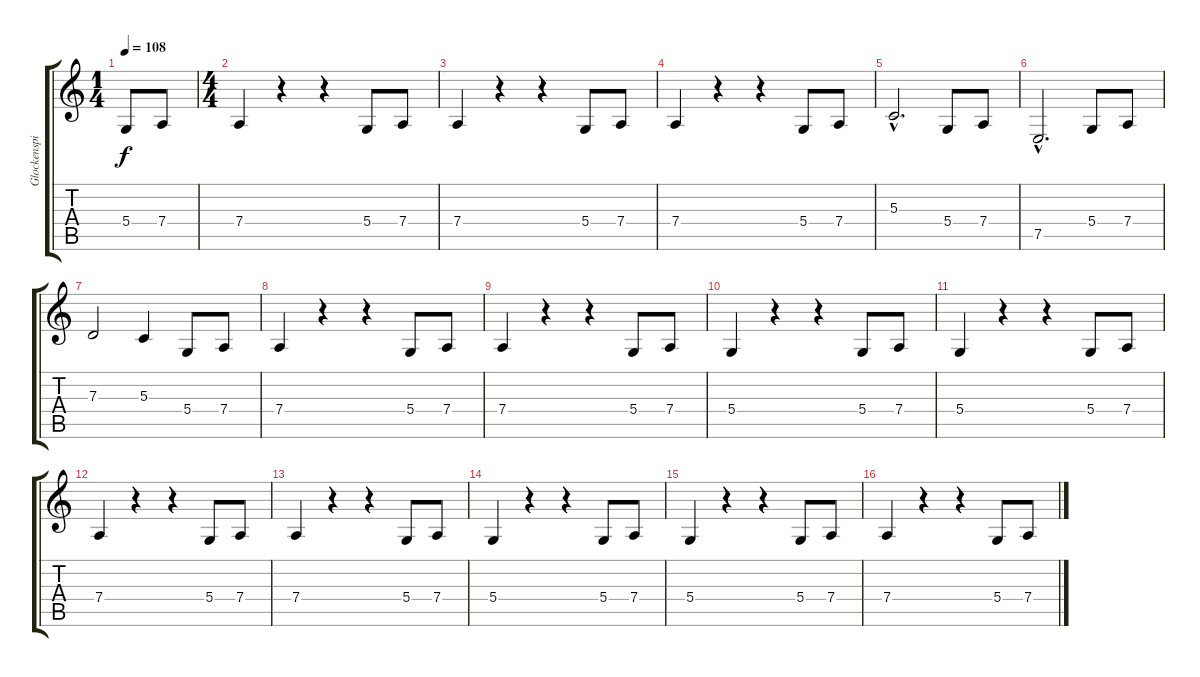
\track ("Glockenspiel" "Glockenspi") {instrument glockenspiel}
\staff {score tabs}
\tuning (E4 B3 G3 D3 A2 E2) {hide}
\ts (1 4)
\tempo 108
\clef g2
\ks c
5.4.8{dy f instrument glockenspiel} 7.4.8 |
\ts (4 4)
7.4.4 r.4 r.4 5.4.8 7.4.8 |
7.4.4 r.4 r.4 5.4.8 7.4.8 |
7.4.4 r.4 r.4 5.4.8 7.4.8 |
5.3{hac}.2{d} 5.4.8 7.4.8 |
7.5{hac}.2{d} 5.4.8 7.4.8 |
7.3.2 5.3.4 5.4.8 7.4.8 |
7.4.4 r.4 r.4 5.4.8 7.4.8 |
7.4.4 r.4 r.4 5.4.8 7.4.8 |
5.4.4 r.4 r.4 5.4.8 7.4.8 |
5.4.4 r.4 r.4 5.4.8 7.4.8 |
7.4.4 r.4 r.4 5.4.8 7.4.8 |
7.4.4 r.4 r.4 5.4.8 7.4.8 |
5.4.4 r.4 r.4 5.4.8 7.4.8 |
5.4.4 r.4 r.4 5.4.8 7.4.8 |
7.4.4 r.4 r.4 5.4.8 7.4.8
